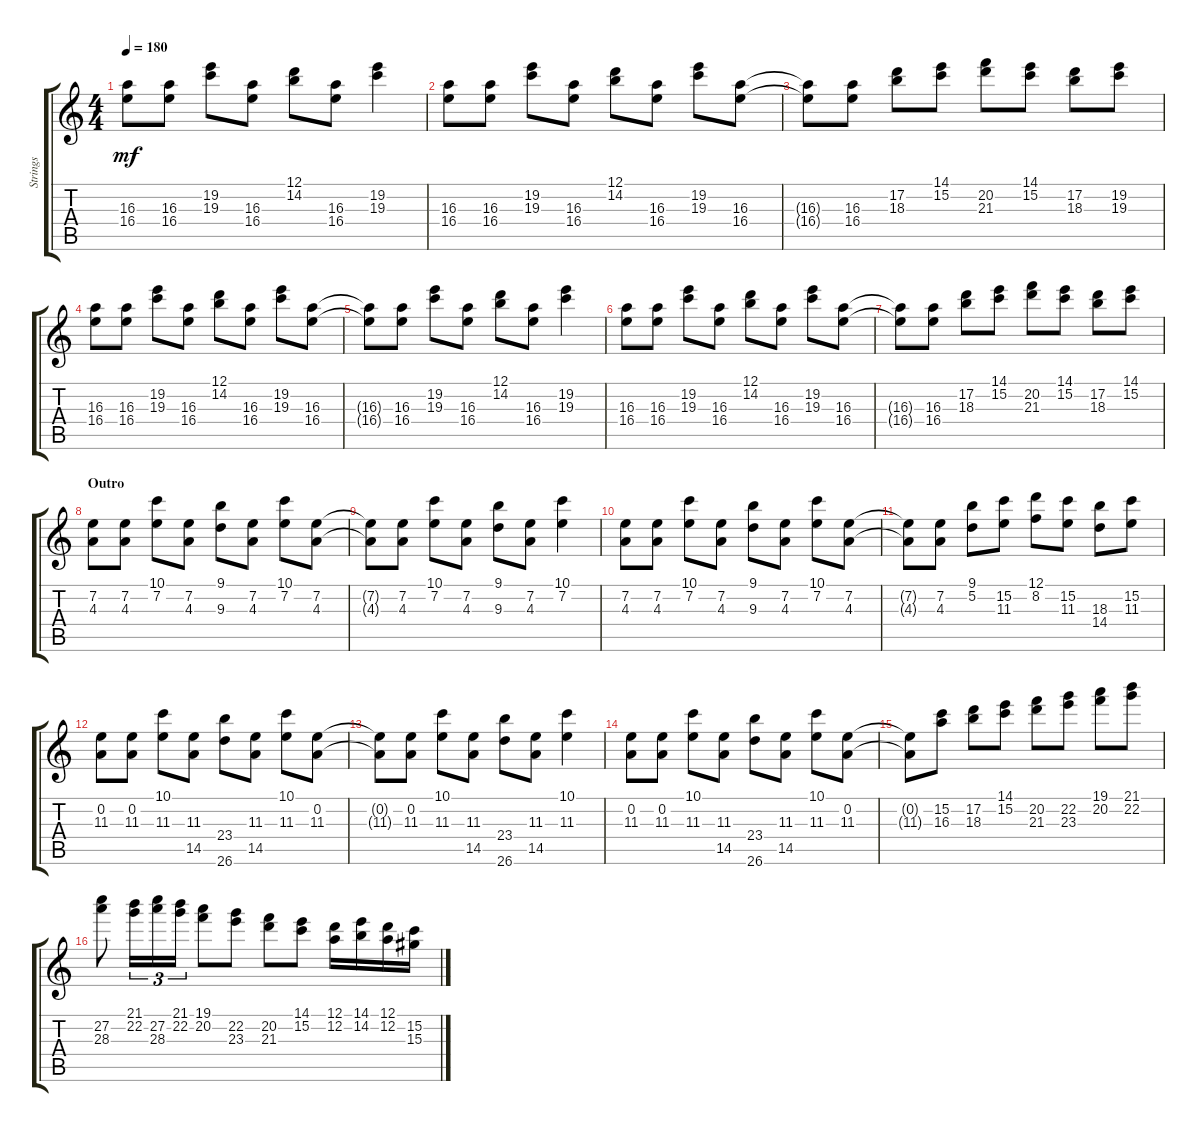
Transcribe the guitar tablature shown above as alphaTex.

\track ("Strings" "Strings") {instrument electricguitarclean}
\staff {score tabs}
\tuning (D4 A3 F3 C3 G2 C2) {hide}
\ts (4 4)
\tempo 180
\clef g2
\ks aminor
(16.3{t} 16.4{t}).8{dy mf} (16.3 16.4).8 (19.2 19.3).8 (16.3 16.4).8 (12.1 14.2).8 (16.3 16.4).8 (19.2 19.3).4 |
(16.3 16.4).8 (16.3 16.4).8 (19.2 19.3).8 (16.3 16.4).8 (12.1 14.2).8 (16.3 16.4).8 (19.2 19.3).8 (16.3 16.4).8 |
(16.3{t} 16.4{t}).8 (16.3 16.4).8 (17.2 18.3).8 (14.1 15.2).8 (20.2 21.3).8 (14.1 15.2).8 (17.2 18.3).8 (19.2 19.3).8 |
(16.3 16.4).8 (16.3 16.4).8 (19.2 19.3).8 (16.3 16.4).8 (12.1 14.2).8 (16.3 16.4).8 (19.2 19.3).8 (16.3 16.4).8 |
(16.3{t} 16.4{t}).8 (16.3 16.4).8 (19.2 19.3).8 (16.3 16.4).8 (12.1 14.2).8 (16.3 16.4).8 (19.2 19.3).4 |
(16.3 16.4).8 (16.3 16.4).8 (19.2 19.3).8 (16.3 16.4).8 (12.1 14.2).8 (16.3 16.4).8 (19.2 19.3).8 (16.3 16.4).8 |
(16.3{t} 16.4{t}).8 (16.3 16.4).8 (17.2 18.3).8 (14.1 15.2).8 (20.2 21.3).8 (14.1 15.2).8 (17.2 18.3).8 (14.1 15.2).8 |
\section ("" "Outro")
(7.2 4.3).8 (7.2 4.3).8 (10.1 7.2).8 (7.2 4.3).8 (9.1 9.3).8 (7.2 4.3).8 (10.1 7.2).8 (7.2 4.3).8 |
(7.2{t} 4.3{t}).8 (7.2 4.3).8 (10.1 7.2).8 (7.2 4.3).8 (9.1 9.3).8 (7.2 4.3).8 (10.1 7.2).4 |
(7.2 4.3).8 (7.2 4.3).8 (10.1 7.2).8 (7.2 4.3).8 (9.1 9.3).8 (7.2 4.3).8 (10.1 7.2).8 (7.2 4.3).8 |
(7.2{t} 4.3{t}).8 (7.2 4.3).8 (9.1 5.2).8 (15.2 11.3).8 (12.1 8.2).8 (15.2 11.3).8 (18.3 14.4).8 (15.2 11.3).8 |
(0.2 11.3).8 (0.2 11.3).8 (10.1 11.3).8 (11.3 14.5).8 (23.4 26.6).8 (11.3 14.5).8 (10.1 11.3).8 (0.2 11.3).8 |
(0.2{t} 11.3{t}).8 (0.2 11.3).8 (10.1 11.3).8 (11.3 14.5).8 (23.4 26.6).8 (11.3 14.5).8 (10.1 11.3).4 |
(0.2 11.3).8 (0.2 11.3).8 (10.1 11.3).8 (11.3 14.5).8 (23.4 26.6).8 (11.3 14.5).8 (10.1 11.3).8 (0.2 11.3).8 |
(0.2{t} 11.3{t}).8 (15.2 16.3).8 (17.2 18.3).8 (14.1 15.2).8 (20.2 21.3).8 (22.2 23.3).8 (19.1 20.2).8 (21.1 22.2).8 |
(27.2 28.3).8 (21.1 22.2).16{tu (3 2)} (27.2 28.3).16{tu (3 2)} (21.1 22.2).16{tu (3 2)} (19.1 20.2).8 (22.2 23.3).8 (20.2 21.3).8 (14.1 15.2).8 (12.1 12.2).16 (14.1 14.2).16 (12.1 12.2).16 (15.2 15.3).16
